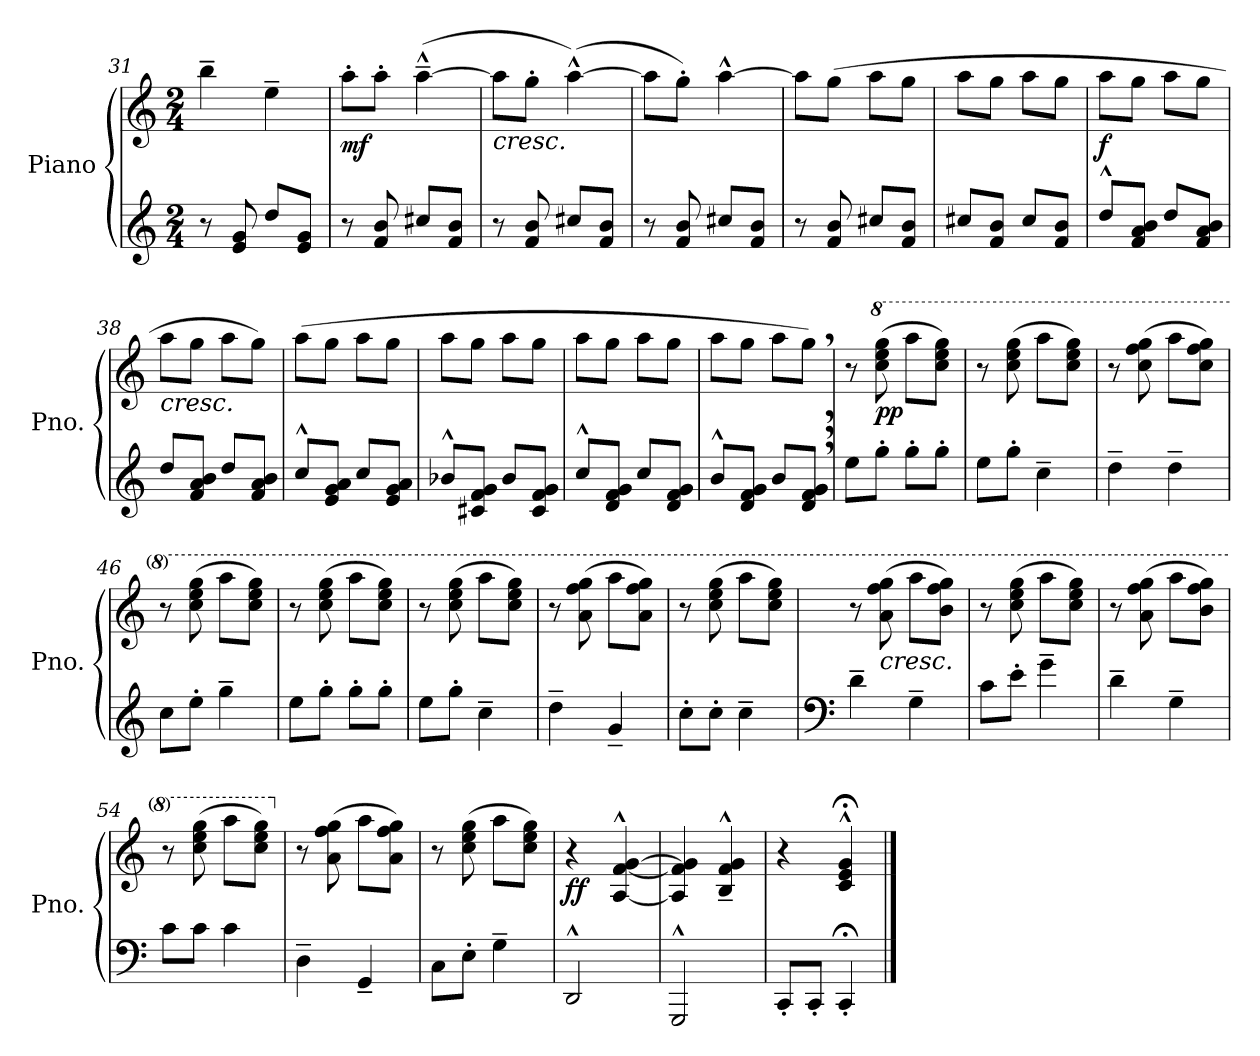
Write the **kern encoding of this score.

**kern	**kern	**dynam
*part1	*part1	*part1
*staff2	*staff1	*staff1/2
*I"Piano	*	*
*I'Pno.	*	*
*clefG2	*clefG2	*
*k[]	*k[]	*
*M2/4	*M2/4	*
=31	=31	=31
8r	4bb~\	.
8e/ 8g/	.	.
8dd/L	4ee~\	.
8e/ 8g/J	.	.
=32	=32	=32
!	!	!LO:DY:b
8r	8aa'\L	mf
8f/ 8b/	8aa'\J	.
8cc#X/L	(>[4aa~^^\	.
8f/ 8b/J	.	.
!!LO:LB:g=z
=33	=33	=33
!	!LO:TX:b:i:t=cresc.	!
8r	8aa\L]	.
8f/ 8b/	8gg'\J	.
8cc#X/L	(>[4aa^^\)	.
8f/ 8b/J	.	.
=34	=34	=34
8r	8aa\L]	.
8f/ 8b/	8gg'\J)	.
8cc#X/L	[4aa^^\	.
8f/ 8b/J	.	.
=35	=35	=35
8r	8aa\L]	.
8f/ 8b/	(>8gg\J	.
8cc#X/L	8aa\L	.
8f/ 8b/J	8gg\J	.
=36	=36	=36
8cc#X/L	8aa\L	.
8f/ 8b/J	8gg\J	.
8cc#/L	8aa\L	.
8f/ 8b/J	8gg\J	.
=37	=37	=37
!	!	!LO:DY:b
8dd^^/L	8aa\L	f
8f/ 8a/ 8b/J	8gg\J	.
8dd/L	8aa\L	.
8f/ 8a/ 8b/J	8gg\J	.
=38	=38	=38
!	!LO:TX:b:i:t=cresc.	!
8dd/L	8aa\L	.
8f/ 8a/ 8b/J	8gg\J	.
8dd/L	8aa\L	.
8f/ 8a/ 8b/J	8gg\J)	.
=39	=39	=39
8cc^^/L	(>8aa\L	.
8e/ 8g/ 8a/J	8gg\J	.
8cc/L	8aa\L	.
8e/ 8g/ 8a/J	8gg\J	.
!!LO:LB:g=z
=40	=40	=40
8b-X^^/L	8aa\L	.
8c#X/ 8f/ 8g/J	8gg\J	.
8b-/L	8aa\L	.
8c#/ 8f/ 8g/J	8gg\J	.
=41	=41	=41
8cc^^/L	8aa\L	.
8d/ 8f/ 8g/J	8gg\J	.
8cc/L	8aa\L	.
8d/ 8f/ 8g/J	8gg\J	.
=42	=42	=42
8b^^/L	8aa\L	.
8d/ 8f/ 8g/J	8gg\J	.
8b/L	8aa\L	.
8d/, 8f/, 8g/,J	8gg,\J)	.
=43	=43	=43
8ee\L	8r	.
*	*8va	*
!	!	!LO:DY:b
8gg'\J	(>8ccc\ 8eee\ 8ggg\	pp
8gg'\L	8aaa\L	.
8gg'\J	8ccc\ 8eee\ 8ggg\J)	.
=44	=44	=44
8ee\L	8r	.
8gg'\J	(>8ccc\ 8eee\ 8ggg\	.
4cc~\	8aaa\L	.
.	8ccc\ 8eee\ 8ggg\J)	.
=45	=45	=45
4dd~\	8r	.
.	(>8ccc\ 8fff\ 8ggg\	.
4dd~\	8aaa\L	.
.	8ccc\ 8fff\ 8ggg\J)	.
=46	=46	=46
8cc\L	8r	.
8ee'\J	(>8ccc\ 8eee\ 8ggg\	.
4gg~\	8aaa\L	.
.	8ccc\ 8eee\ 8ggg\J)	.
=47	=47	=47
8ee\L	8r	.
8gg'\J	(>8ccc\ 8eee\ 8ggg\	.
8gg'\L	8aaa\L	.
8gg'\J	8ccc\ 8eee\ 8ggg\J)	.
!!LO:PB:g=z
=48	=48	=48
8ee\L	8r	.
8gg'\J	(>8ccc\ 8eee\ 8ggg\	.
4cc~\	8aaa\L	.
.	8ccc\ 8eee\ 8ggg\J)	.
=49	=49	=49
4dd~\	8r	.
.	(>8aa\ 8fff\ 8ggg\	.
4g~/	8aaa\L	.
.	8aa\ 8fff\ 8ggg\J)	.
=50	=50	=50
8cc'\L	8r	.
8cc'\J	(>8ccc\ 8eee\ 8ggg\	.
4cc~\	8aaa\L	.
.	8ccc\ 8eee\ 8ggg\J)	.
!!LO:LB:g=z
=51	=51	=51
*clefF4	*	*
4d~\	8r	.
!	!LO:TX:b:i:t=cresc.	!
.	(>8aa\ 8fff\ 8ggg\	.
4G~\	8aaa\L	.
.	8bb\ 8fff\ 8ggg\J)	.
=52	=52	=52
8c\L	8r	.
8e'\J	(>8ccc\ 8eee\ 8ggg\	.
4g~\	8aaa\L	.
.	8ccc\ 8eee\ 8ggg\J)	.
=53	=53	=53
4d~\	8r	.
.	(>8aa\ 8fff\ 8ggg\	.
4G~\	8aaa\L	.
.	8bb\ 8fff\ 8ggg\J)	.
=54	=54	=54
8c\L	8r	.
8c\J	(>8ccc\ 8eee\ 8ggg\	.
4c\	8aaa\L	.
.	8ccc\ 8eee\ 8ggg\J)	.
=55	=55	=55
*	*X8va	*
4D~\	8r	.
.	(>8a\ 8ff\ 8gg\	.
4GG~/	8aa\L	.
.	8a\ 8ff\ 8gg\J)	.
=56	=56	=56
8C\L	8r	.
8E'\J	(>8cc\ 8ee\ 8gg\	.
4G~\	8aa\L	.
.	8cc\ 8ee\ 8gg\J)	.
=57	=57	=57
!	!	!LO:DY:b
2DD^^/	4r	ff
.	[4A/^^ [4f/^^ [4g/^^	.
=58	=58	=58
2GGG^^/	4A/] 4f/] 4g/]	.
.	4B/~^^ 4f/~^^ 4g/~^^	.
=59	=59	=59
8CC'/L	4r	.
8CC'/J	.	.
4CC;'/	4c/;<^^ 4e/;<^^ 4g/;<^^	.
==	==	==
*-	*-	*-
